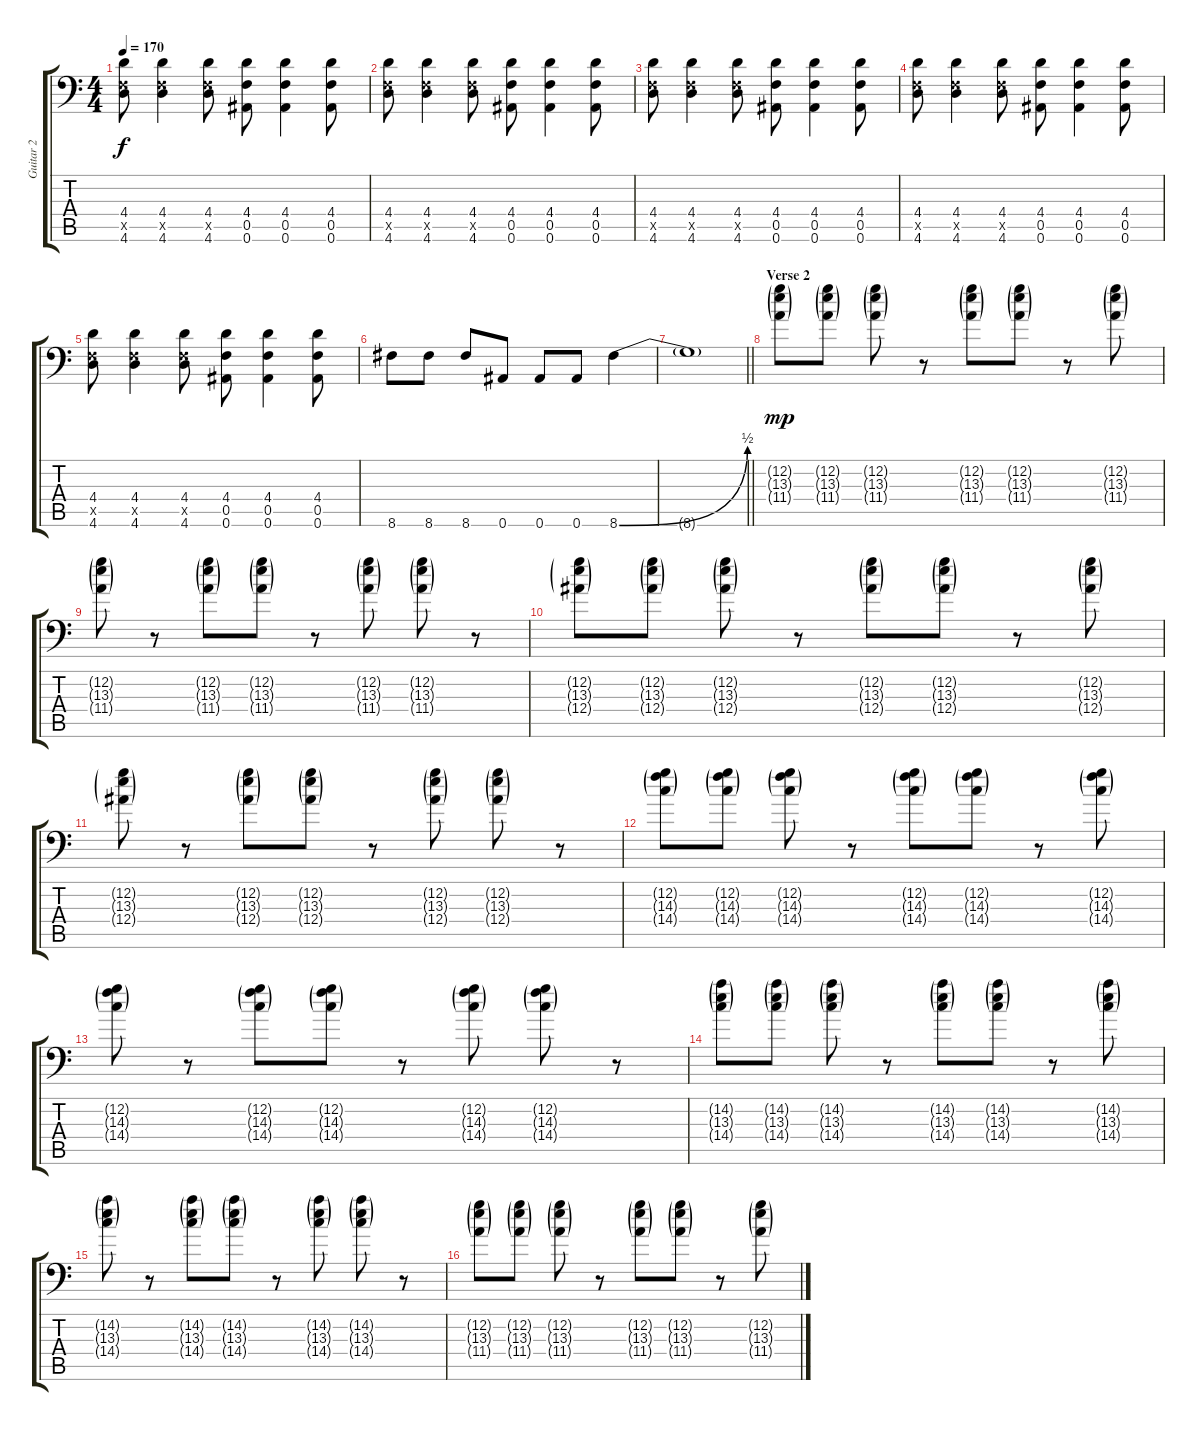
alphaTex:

\track ("Guitar 2" "Guitar 2") {instrument distortionguitar}
\staff {score tabs}
\tuning (C4 G3 Eb3 Bb2 F2 Bb1) {hide}
\ts (4 4)
\tempo 170
\clef f4
\ks c
(4.4 0.5{x} 4.6).8{dy f} (4.4 0.5{x} 4.6).4 (4.4 0.5{x} 4.6).8 (4.4 0.5 0.6).8 (4.4 0.5 0.6).4 (4.4 0.5 0.6).8 |
(4.4 0.5{x} 4.6).8 (4.4 0.5{x} 4.6).4 (4.4 0.5{x} 4.6).8 (4.4 0.5 0.6).8 (4.4 0.5 0.6).4 (4.4 0.5 0.6).8 |
(4.4 0.5{x} 4.6).8 (4.4 0.5{x} 4.6).4 (4.4 0.5{x} 4.6).8 (4.4 0.5 0.6).8 (4.4 0.5 0.6).4 (4.4 0.5 0.6).8 |
(4.4 0.5{x} 4.6).8 (4.4 0.5{x} 4.6).4 (4.4 0.5{x} 4.6).8 (4.4 0.5 0.6).8 (4.4 0.5 0.6).4 (4.4 0.5 0.6).8 |
(4.4 0.5{x} 4.6).8 (4.4 0.5{x} 4.6).4 (4.4 0.5{x} 4.6).8 (4.4 0.5 0.6).8 (4.4 0.5 0.6).4 (4.4 0.5 0.6).8 |
8.6.8 8.6.8 8.6.8 0.6.8 0.6.8 0.6.8 8.6{be (bend 0 0 60 2)}.4 |
\barLineRight lightlight
8.6{t}.1 |
\section ("" "Verse 2")
(12.2{g} 13.3{g} 11.4{g}).8{dy mp instrument electricguitarjazz} (12.2{g} 13.3{g} 11.4{g}).8 (12.2{g} 13.3{g} 11.4{g}).8 r.8 (12.2{g} 13.3{g} 11.4{g}).8 (12.2{g} 13.3{g} 11.4{g}).8 r.8 (12.2{g} 13.3{g} 11.4{g}).8 |
(12.2{g} 13.3{g} 11.4{g}).8 r.8 (12.2{g} 13.3{g} 11.4{g}).8 (12.2{g} 13.3{g} 11.4{g}).8 r.8 (12.2{g} 13.3{g} 11.4{g}).8 (12.2{g} 13.3{g} 11.4{g}).8 r.8 |
(12.2{g} 13.3{g} 12.4{g}).8 (12.2{g} 13.3{g} 12.4{g}).8 (12.2{g} 13.3{g} 12.4{g}).8 r.8 (12.2{g} 13.3{g} 12.4{g}).8 (12.2{g} 13.3{g} 12.4{g}).8 r.8 (12.2{g} 13.3{g} 12.4{g}).8 |
(12.2{g} 13.3{g} 12.4{g}).8 r.8 (12.2{g} 13.3{g} 12.4{g}).8 (12.2{g} 13.3{g} 12.4{g}).8 r.8 (12.2{g} 13.3{g} 12.4{g}).8 (12.2{g} 13.3{g} 12.4{g}).8 r.8 |
(12.2{g} 14.3{g} 14.4{g}).8 (12.2{g} 14.3{g} 14.4{g}).8 (12.2{g} 14.3{g} 14.4{g}).8 r.8 (12.2{g} 14.3{g} 14.4{g}).8 (12.2{g} 14.3{g} 14.4{g}).8 r.8 (12.2{g} 14.3{g} 14.4{g}).8 |
(12.2{g} 14.3{g} 14.4{g}).8 r.8 (12.2{g} 14.3{g} 14.4{g}).8 (12.2{g} 14.3{g} 14.4{g}).8 r.8 (12.2{g} 14.3{g} 14.4{g}).8 (12.2{g} 14.3{g} 14.4{g}).8 r.8 |
(14.2{g} 13.3{g} 14.4{g}).8 (14.2{g} 13.3{g} 14.4{g}).8 (14.2{g} 13.3{g} 14.4{g}).8 r.8 (14.2{g} 13.3{g} 14.4{g}).8 (14.2{g} 13.3{g} 14.4{g}).8 r.8 (14.2{g} 13.3{g} 14.4{g}).8 |
(14.2{g} 13.3{g} 14.4{g}).8 r.8 (14.2{g} 13.3{g} 14.4{g}).8 (14.2{g} 13.3{g} 14.4{g}).8 r.8 (14.2{g} 13.3{g} 14.4{g}).8 (14.2{g} 13.3{g} 14.4{g}).8 r.8 |
(12.2{g} 13.3{g} 11.4{g}).8 (12.2{g} 13.3{g} 11.4{g}).8 (12.2{g} 13.3{g} 11.4{g}).8 r.8 (12.2{g} 13.3{g} 11.4{g}).8 (12.2{g} 13.3{g} 11.4{g}).8 r.8 (12.2{g} 13.3{g} 11.4{g}).8
